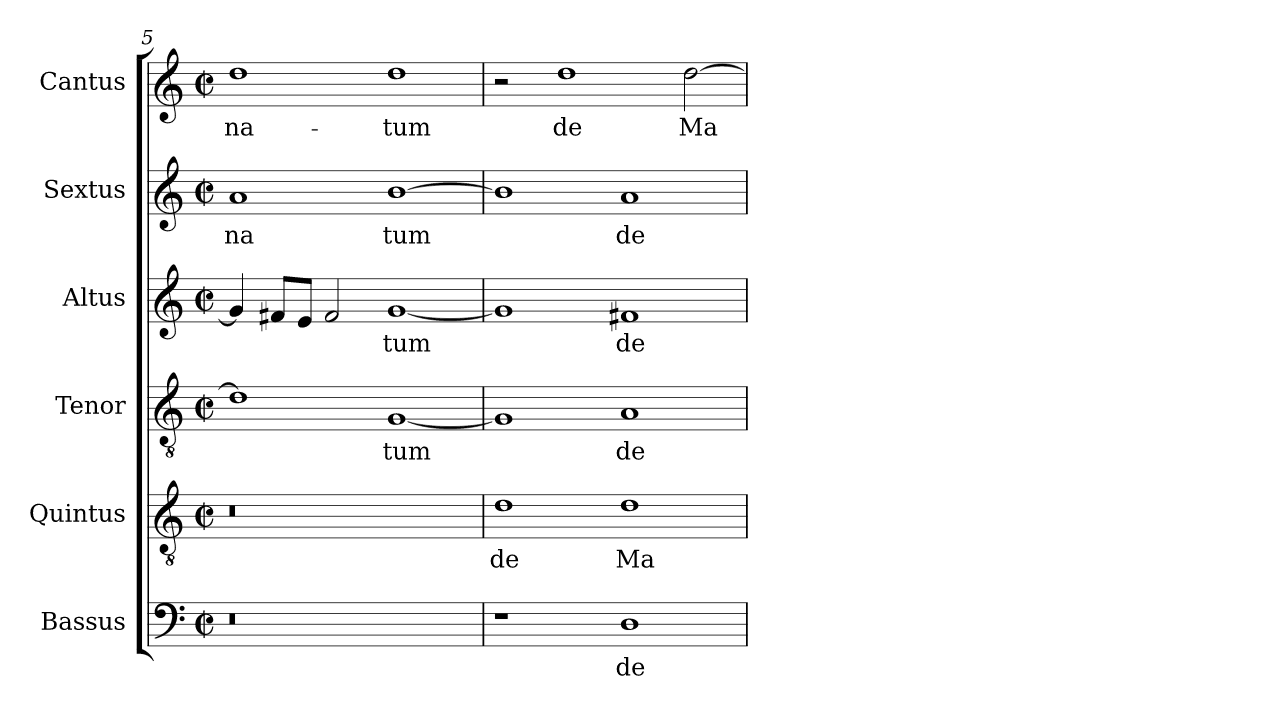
**kern	**text	**kern	**text	**kern	**text	**kern	**text	**kern	**text	**kern	**text
*part6	*part6	*part5	*part5	*part4	*part4	*part3	*part3	*part2	*part2	*part1	*part1
*staff6	*staff6	*staff5	*staff5	*staff4	*staff4	*staff3	*staff3	*staff2	*staff2	*staff1	*staff1
*I"Bassus	*	*I"Quintus	*	*I"Tenor	*	*I"Altus	*	*I"Sextus	*	*I"Cantus	*
*clefF4	*	*clefGv2	*	*clefGv2	*	*clefG2	*	*clefG2	*	*clefG2	*
*M2/2	*	*M2/2	*	*M2/2	*	*M2/2	*	*M2/2	*	*M2/2	*
*met(c|)	*	*met(c|)	*	*met(c|)	*	*met(c|)	*	*met(c|)	*	*met(c|)	*
=5	=5	=5	=5	=5	=5	=5	=5	=5	=5	=5	=5
!	!	!	!	!	!	!	!	!	!LO:LY:b:cj	!	!LO:LY:b:cj
0r	.	0r	.	1d]	.	4g/]	.	1a	na	1dd	na-
.	.	.	.	.	.	8f#/L	.	.	.	.	.
.	.	.	.	.	.	8e/J	.	.	.	.	.
.	.	.	.	.	.	2f#/	.	.	.	.	.
!	!	!	!	!	!LO:LY:b	!	!LO:LY:b	!	!LO:LY:b	!	!LO:LY:b:cj
.	.	.	.	[<1G	-tum	[<1g	tum	[>1b	tum	1dd	-tum
=6	=6	=6	=6	=6	=6	=6	=6	=6	=6	=6	=6
!	!	!	!LO:LY:b:cj	!	!	!	!	!	!	!	!
1r	.	1d	de	1G]	.	1g]	.	1b]	.	2r	.
!	!	!	!	!	!	!	!	!	!	!	!LO:LY:b:cj
.	.	.	.	.	.	.	.	.	.	1dd	de
!	!LO:LY:b:cj	!	!LO:LY:b:cj	!	!LO:LY:b:cj	!	!LO:LY:b:cj	!	!LO:LY:b:cj	!	!
1D	de	1d	Ma	1A	de	1f#X	de	1a	de	.	.
!	!	!	!	!	!	!	!	!	!	!	!LO:LY:b
.	.	.	.	.	.	.	.	.	.	[>2dd\	Ma-
=	=	=	=	=	=	=	=	=	=	=	=
*-	*-	*-	*-	*-	*-	*-	*-	*-	*-	*-	*-
